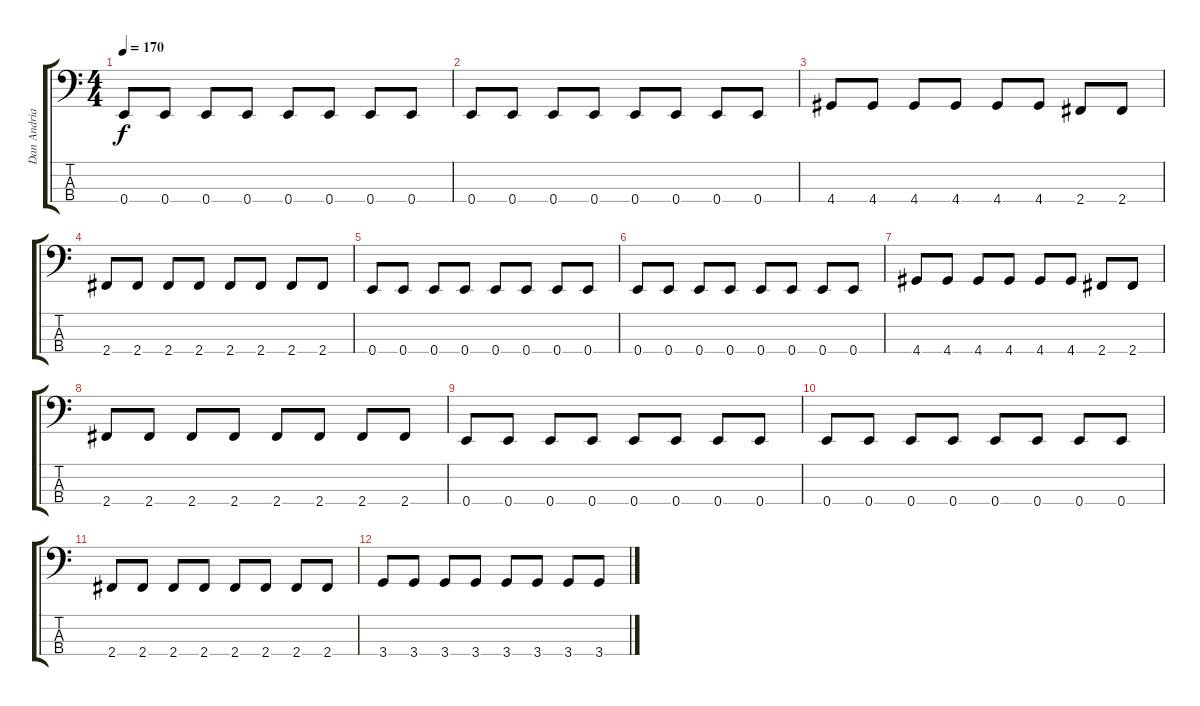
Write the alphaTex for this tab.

\track ("Dan Andriano" "Dan Andria") {instrument electricbasspick}
\staff {score tabs}
\tuning (G2 D2 A1 E1) {hide}
\ts (4 4)
\tempo 170
\clef f4
\ks c
0.4.8{dy f} 0.4.8 0.4.8 0.4.8 0.4.8 0.4.8 0.4.8 0.4.8 |
0.4.8 0.4.8 0.4.8 0.4.8 0.4.8 0.4.8 0.4.8 0.4.8 |
4.4.8 4.4.8 4.4.8 4.4.8 4.4.8 4.4.8 2.4.8 2.4.8 |
2.4.8 2.4.8 2.4.8 2.4.8 2.4.8 2.4.8 2.4.8 2.4.8 |
0.4.8 0.4.8 0.4.8 0.4.8 0.4.8 0.4.8 0.4.8 0.4.8 |
0.4.8 0.4.8 0.4.8 0.4.8 0.4.8 0.4.8 0.4.8 0.4.8 |
4.4.8 4.4.8 4.4.8 4.4.8 4.4.8 4.4.8 2.4.8 2.4.8 |
2.4.8 2.4.8 2.4.8 2.4.8 2.4.8 2.4.8 2.4.8 2.4.8 |
0.4.8 0.4.8 0.4.8 0.4.8 0.4.8 0.4.8 0.4.8 0.4.8 |
0.4.8 0.4.8 0.4.8 0.4.8 0.4.8 0.4.8 0.4.8 0.4.8 |
2.4.8 2.4.8 2.4.8 2.4.8 2.4.8 2.4.8 2.4.8 2.4.8 |
3.4.8 3.4.8 3.4.8 3.4.8 3.4.8 3.4.8 3.4.8 3.4.8
